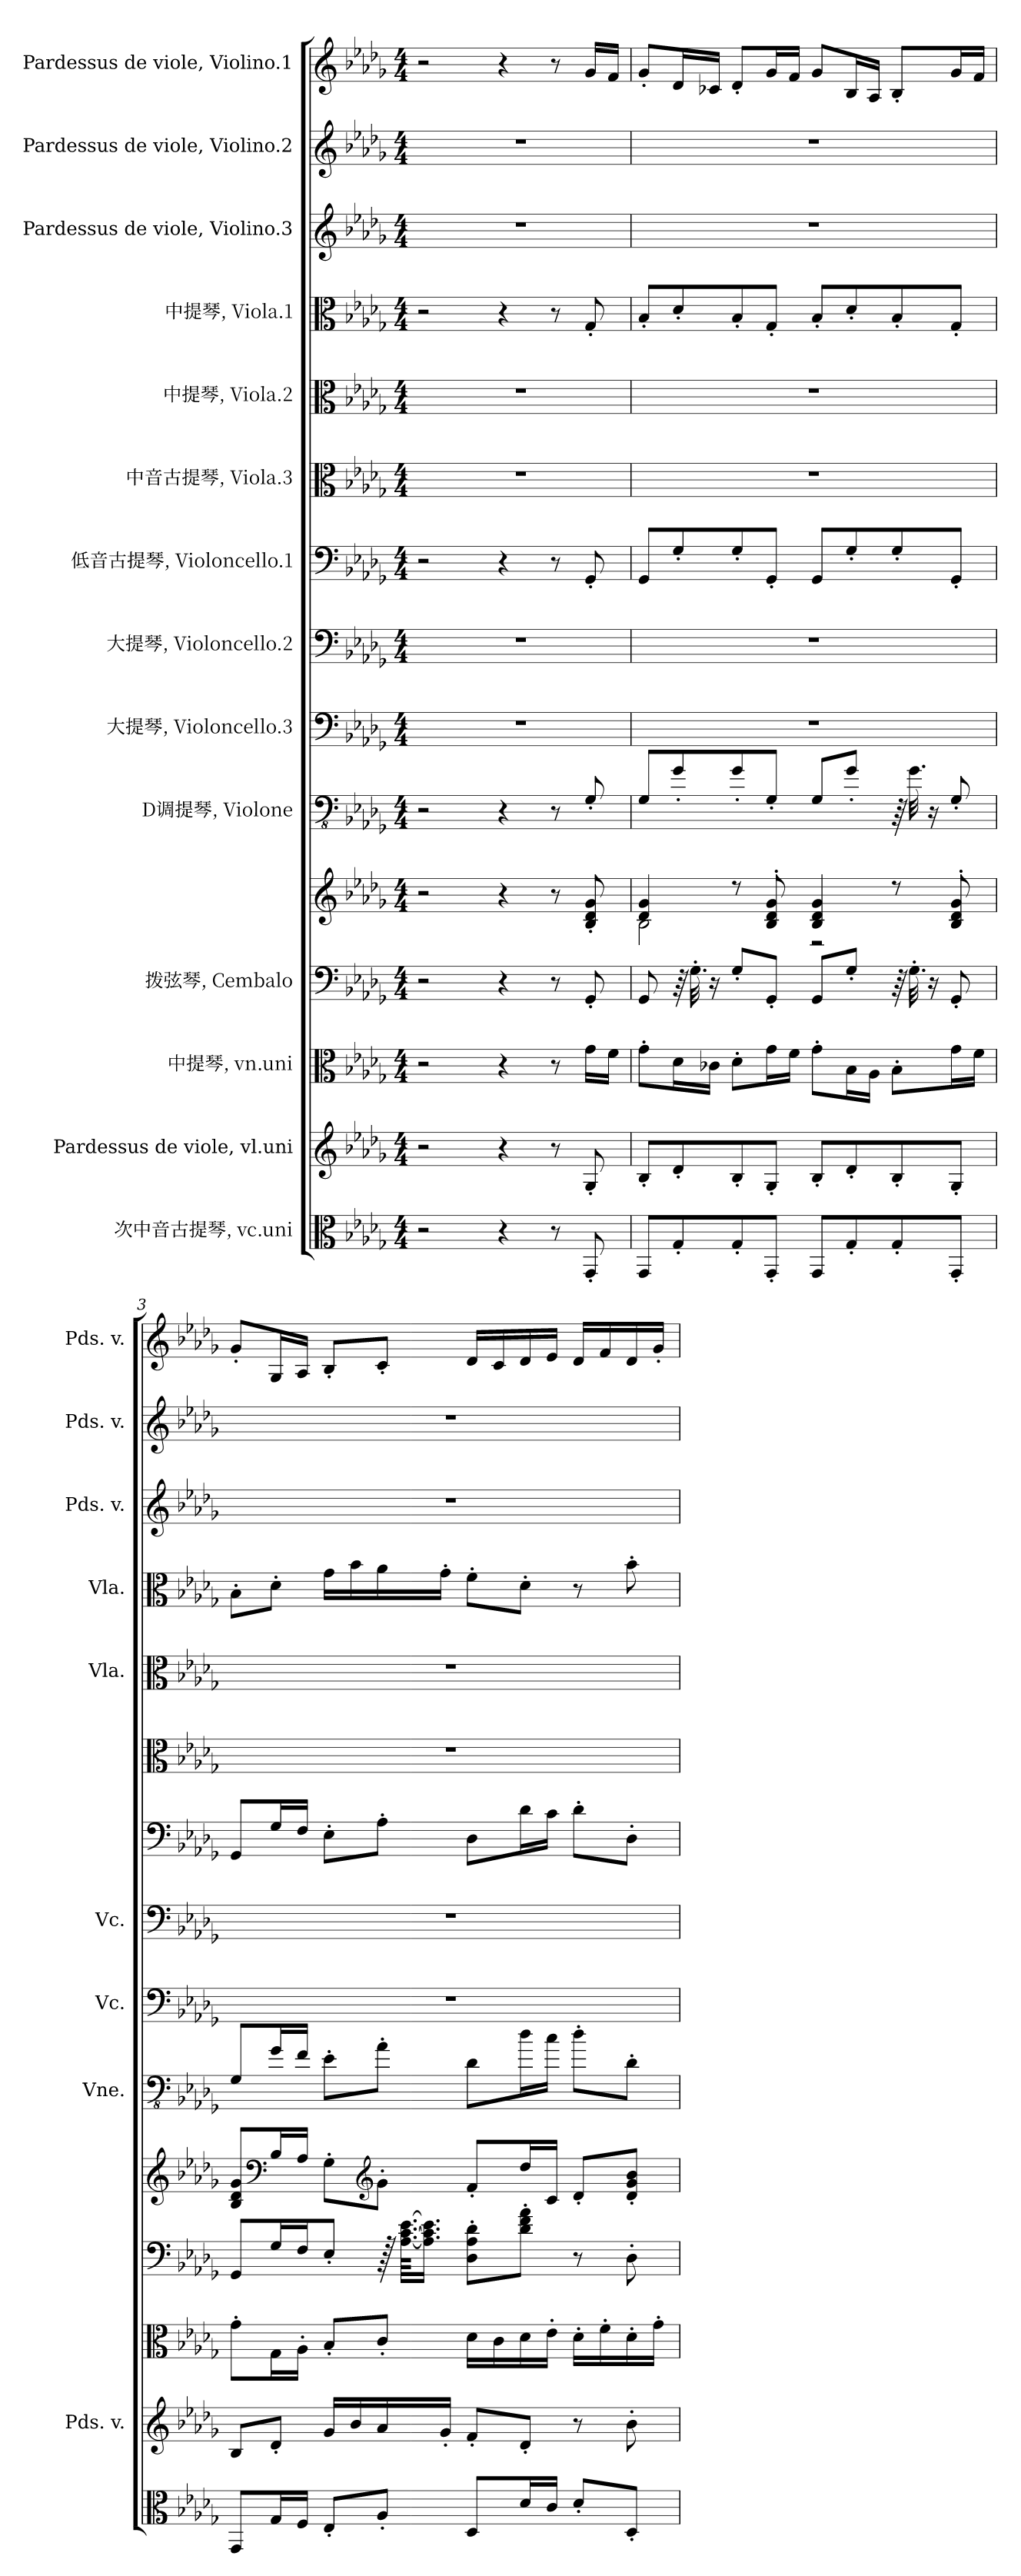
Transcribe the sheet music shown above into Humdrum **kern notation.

**kern	**kern	**kern	**kern	**kern	**kern	**kern	**kern	**kern	**kern	**kern	**kern	**kern	**kern	**kern
*part14	*part13	*part12	*part11	*part11	*part10	*part9	*part8	*part7	*part6	*part5	*part4	*part3	*part2	*part1
*staff15	*staff14	*staff13	*staff12	*staff11	*staff10	*staff9	*staff8	*staff7	*staff6	*staff5	*staff4	*staff3	*staff2	*staff1
*I"次中音古提琴, vc.uni	*I"Pardessus de viole, vl.uni	*I"中提琴, vn.uni	*I"拨弦琴, Cembalo	*	*I"D调提琴, Violone	*I"大提琴, Violoncello.3	*I"大提琴, Violoncello.2	*I"低音古提琴, Violoncello.1	*I"中音古提琴, Viola.3	*I"中提琴, Viola.2	*I"中提琴, Viola.1	*I"Pardessus de viole, Violino.3	*I"Pardessus de viole, Violino.2	*I"Pardessus de viole, Violino.1
*	*I'Pds. v.	*	*	*	*I'Vne.	*I'Vc.	*I'Vc.	*	*	*I'Vla.	*I'Vla.	*I'Pds. v.	*I'Pds. v.	*I'Pds. v.
*clefC3	*clefG2	*clefC3	*clefF4	*clefG2	*clefFv4	*clefF4	*clefF4	*clefF4	*clefC3	*clefC3	*clefC3	*clefG2	*clefG2	*clefG2
*	*	*	*	*	*ITrd7c12	*	*	*	*	*	*	*	*	*
*k[b-e-a-d-g-]	*k[b-e-a-d-g-]	*k[b-e-a-d-g-]	*k[b-e-a-d-g-]	*k[b-e-a-d-g-]	*k[b-e-a-d-g-]	*k[b-e-a-d-g-]	*k[b-e-a-d-g-]	*k[b-e-a-d-g-]	*k[b-e-a-d-g-]	*k[b-e-a-d-g-]	*k[b-e-a-d-g-]	*k[b-e-a-d-g-]	*k[b-e-a-d-g-]	*k[b-e-a-d-g-]
*M4/4	*M4/4	*M4/4	*M4/4	*M4/4	*M4/4	*M4/4	*M4/4	*M4/4	*M4/4	*M4/4	*M4/4	*M4/4	*M4/4	*M4/4
*MM120	*MM120	*MM120	*MM120	*MM120	*MM120	*MM120	*MM120	*MM120	*MM120	*MM120	*MM120	*MM120	*MM120	*MM120
=1	=1	=1	=1	=1	=1	=1	=1	=1	=1	=1	=1	=1	=1	=1
2r	2r	2r	2r	2r	2r	1r	1r	2r	1r	1r	2r	1r	1r	2r
4r	4r	4r	4r	4r	4r	.	.	4r	.	.	4r	.	.	4r
8r	8r	8r	8r	8r	8r	.	.	8r	.	.	8r	.	.	8r
8GG-'/	8G-'/	16g-\LL	8GG-'/	8B-/' 8d-/' 8g-/'	8GGG-'/	.	.	8GG-'/	.	.	8G-'/	.	.	16g-/LL
.	.	16f\JJ	.	.	.	.	.	.	.	.	.	.	.	16f/JJ
=2	=2	=2	=2	=2	=2	=2	=2	=2	=2	=2	=2	=2	=2	=2
*	*	*	*	*^	*	*	*	*	*	*	*	*	*	*
8GG-/L	8B-'/L	8g-'\L	8GG-/	4d-/ 4g-/	2B-\	8GGG-/L	1r	1r	8GG-/L	1r	1r	8B-'/L	1r	1r	8g-'/L
8G-'/	8d-'/	16d-\L	64r	.	.	8GG-'/	.	.	8G-'/	.	.	8d-'/	.	.	16d-/L
.	.	.	32.G-'\	.	.	.	.	.	.	.	.	.	.	.	.
.	.	16c-X\JJ	16r	.	.	.	.	.	.	.	.	.	.	.	16c-X/JJ
8G-'/	8B-'/	8d-'\L	8G-'/L	8r	.	8GG-'/	.	.	8G-'/	.	.	8B-'/	.	.	8d-'/L
8GG-'/J	8G-'/J	16g-\L	8GG-'/J	8B-/' 8d-/' 8g-/'	.	8GGG-'/J	.	.	8GG-'/J	.	.	8G-'/J	.	.	16g-/L
.	.	16f\JJ	.	.	.	.	.	.	.	.	.	.	.	.	16f/JJ
8GG-/L	8B-'/L	8g-'\L	8GG-/L	4B-/ 4d-/ 4g-/	2r	8GGG-/L	.	.	8GG-/L	.	.	8B-'/L	.	.	8g-/L
8G-'/	8d-'/	16B-\L	8G-'/J	.	.	8GG-'/J	.	.	8G-'/	.	.	8d-'/	.	.	16B-/L
.	.	16A-\JJ	.	.	.	.	.	.	.	.	.	.	.	.	16A-/JJ
8G-'/	8B-'/	8B-'\L	64r	8r	.	64r	.	.	8G-'/	.	.	8B-'/	.	.	8B-'/L
.	.	.	32.G-'\	.	.	32.GG-\	.	.	.	.	.	.	.	.	.
.	.	.	16r	.	.	16r	.	.	.	.	.	.	.	.	.
8GG-'/J	8G-'/J	16g-\L	8GG-'/	8B-/' 8d-/' 8g-/'	.	8GGG-'/	.	.	8GG-'/J	.	.	8G-'/J	.	.	16g-/L
.	.	16f\JJ	.	.	.	.	.	.	.	.	.	.	.	.	16f/JJ
*	*	*	*	*v	*v	*	*	*	*	*	*	*	*	*	*
!!LO:PB:g=z
=3	=3	=3	=3	=3	=3	=3	=3	=3	=3	=3	=3	=3	=3	=3
8GG-/L	8B-/L	8g-'\L	8GG-/L	8B-/ 8d-/ 8g-/L	8GGG-/L	1r	1r	8GG-/L	1r	1r	8B-'\L	1r	1r	8g-'/L
*	*	*	*	*clefF4	*	*	*	*	*	*	*	*	*	*
16G-/L	8d-'/J	16G-\L	16G-/L	16B-/L	16GG-/L	.	.	16G-/L	.	.	8d-'\J	.	.	16G-/L
16F/JJ	.	16A-'\JJ	16F/J	16A-/JJ	16FF/JJ	.	.	16F/JJ	.	.	.	.	.	16A-/JJ
8E-'/L	16g-/LL	8B-'/L	8E-'/J	8G-'\L	8EE-'\L	.	.	8E-'\L	.	.	16g-\LL	.	.	8B-'/L
.	16b-/	.	.	.	.	.	.	.	.	.	16b-\	.	.	.
*	*	*	*	*clefG2	*	*	*	*	*	*	*	*	*	*
8A-'/J	16a-/	8c'/J	128r	8g-'\J	8AA-'\J	.	.	8A-'\J	.	.	16a-\	.	.	8c'/J
.	.	.	[64.A-\ [64.c\ [64.e-\KKLL	.	.	.	.	.	.	.	.	.	.	.
.	.	.	16.A-\] 16.c\] 16.e-\]JJ	.	.	.	.	.	.	.	.	.	.	.
.	16g-'/JJ	.	.	.	.	.	.	.	.	.	16g-'\JJ	.	.	.
8D-/L	8f'/L	16d-\LL	8D-\' 8A-\' 8d-\'L	8f'/L	8DD-\L	.	.	8D-\L	.	.	8f'\L	.	.	16d-/LL
.	.	16c\	.	.	.	.	.	.	.	.	.	.	.	16c/
16d-/L	8d-'/J	16d-\	8d-\' 8f\' 8a-\'J	16dd-/L	16D-\L	.	.	16d-\L	.	.	8d-'\J	.	.	16d-/
16c/JJ	.	16e-'\JJ	.	16c/JJ	16C\JJ	.	.	16c\JJ	.	.	.	.	.	16e-/JJ
8d-'/L	8r	16d-'\LL	8r	8d-'/L	8D-'\L	.	.	8d-'\L	.	.	8r	.	.	16d-/LL
.	.	16f'\	.	.	.	.	.	.	.	.	.	.	.	16f/
8D-'/J	8b-'\	16d-'\	8D-'\	8d-/' 8g-/' 8b-/'J	8DD-'\J	.	.	8D-'\J	.	.	8b-'\	.	.	16d-/
.	.	16g-'\JJ	.	.	.	.	.	.	.	.	.	.	.	16g-'/JJ
=	=	=	=	=	=	=	=	=	=	=	=	=	=	=
*-	*-	*-	*-	*-	*-	*-	*-	*-	*-	*-	*-	*-	*-	*-
